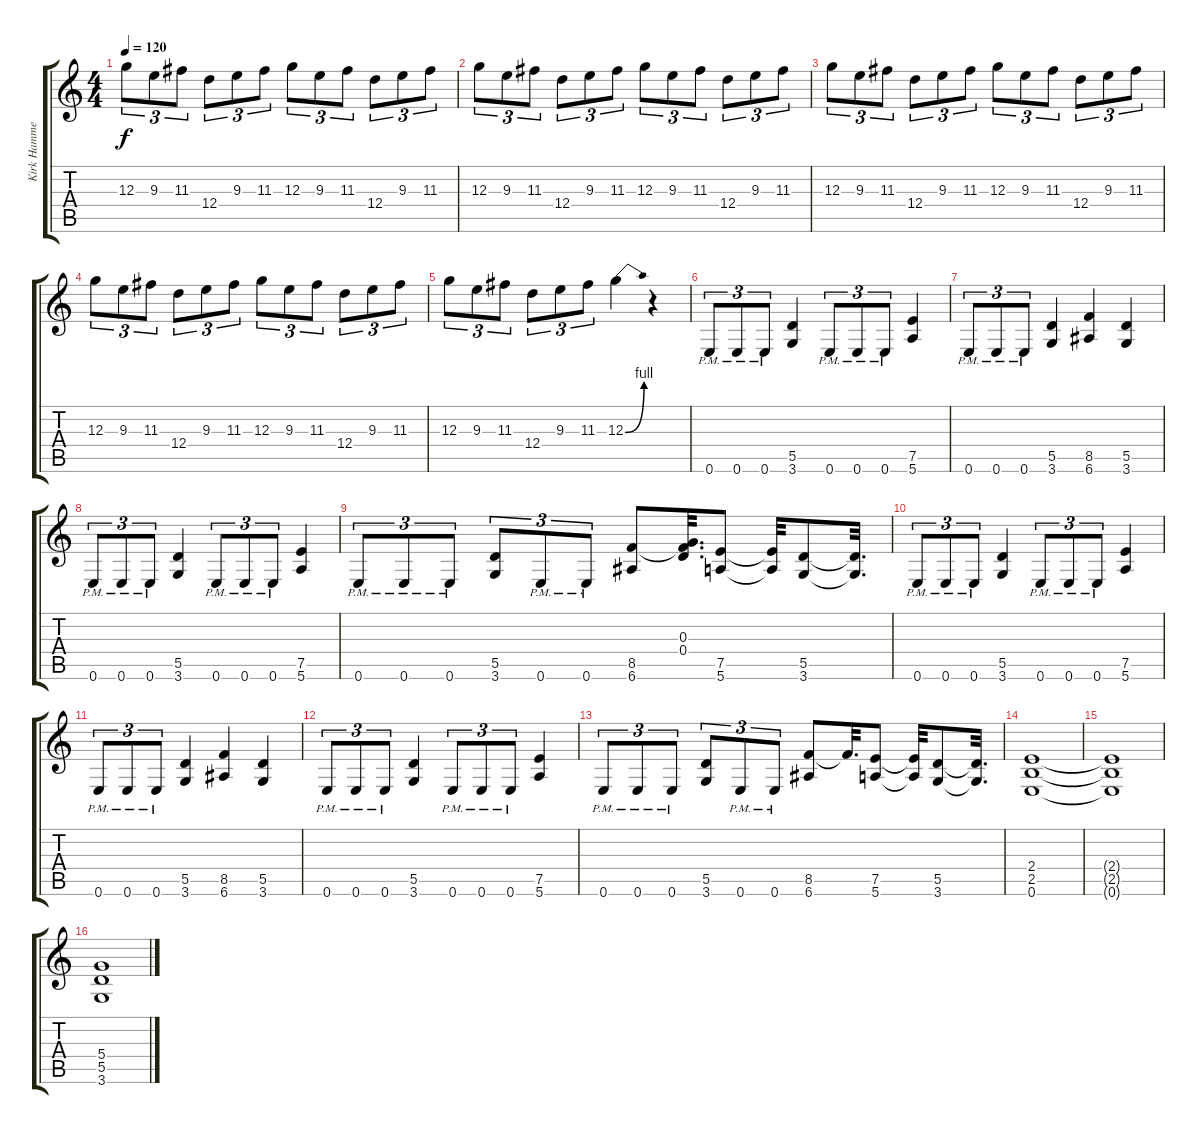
\track ("Kirk Hammet" "Kirk Hamme") {instrument distortionguitar}
\staff {score tabs}
\tuning (E4 B3 G3 D3 A2 E2) {hide}
\ts (4 4)
\tempo 120
\clef g2
\ks c
12.3.8{tu (3 2) dy f} 9.3.8{tu (3 2)} 11.3.8{tu (3 2)} 12.4.8{tu (3 2)} 9.3.8{tu (3 2)} 11.3.8{tu (3 2)} 12.3.8{tu (3 2)} 9.3.8{tu (3 2)} 11.3.8{tu (3 2)} 12.4.8{tu (3 2)} 9.3.8{tu (3 2)} 11.3.8{tu (3 2)} |
12.3.8{tu (3 2)} 9.3.8{tu (3 2)} 11.3.8{tu (3 2)} 12.4.8{tu (3 2)} 9.3.8{tu (3 2)} 11.3.8{tu (3 2)} 12.3.8{tu (3 2)} 9.3.8{tu (3 2)} 11.3.8{tu (3 2)} 12.4.8{tu (3 2)} 9.3.8{tu (3 2)} 11.3.8{tu (3 2)} |
12.3.8{tu (3 2)} 9.3.8{tu (3 2)} 11.3.8{tu (3 2)} 12.4.8{tu (3 2)} 9.3.8{tu (3 2)} 11.3.8{tu (3 2)} 12.3.8{tu (3 2)} 9.3.8{tu (3 2)} 11.3.8{tu (3 2)} 12.4.8{tu (3 2)} 9.3.8{tu (3 2)} 11.3.8{tu (3 2)} |
12.3.8{tu (3 2)} 9.3.8{tu (3 2)} 11.3.8{tu (3 2)} 12.4.8{tu (3 2)} 9.3.8{tu (3 2)} 11.3.8{tu (3 2)} 12.3.8{tu (3 2)} 9.3.8{tu (3 2)} 11.3.8{tu (3 2)} 12.4.8{tu (3 2)} 9.3.8{tu (3 2)} 11.3.8{tu (3 2)} |
12.3.8{tu (3 2)} 9.3.8{tu (3 2)} 11.3.8{tu (3 2)} 12.4.8{tu (3 2)} 9.3.8{tu (3 2)} 11.3.8{tu (3 2)} 12.3{be (bend 0 0 60 4)}.4 r.4 |
0.6{pm}.8{tu (3 2)} 0.6{pm}.8{tu (3 2)} 0.6{pm}.8{tu (3 2)} (5.5 3.6).4 0.6{pm}.8{tu (3 2)} 0.6{pm}.8{tu (3 2)} 0.6{pm}.8{tu (3 2)} (7.5 5.6).4 |
0.6{pm}.8{tu (3 2)} 0.6{pm}.8{tu (3 2)} 0.6{pm}.8{tu (3 2)} (5.5 3.6).4 (8.5 6.6).4 (5.5 3.6).4 |
0.6{pm}.8{tu (3 2)} 0.6{pm}.8{tu (3 2)} 0.6{pm}.8{tu (3 2)} (5.5 3.6).4 0.6{pm}.8{tu (3 2)} 0.6{pm}.8{tu (3 2)} 0.6{pm}.8{tu (3 2)} (7.5 5.6).4 |
0.6{pm}.8{tu (3 2)} 0.6{pm}.8{tu (3 2)} 0.6{pm}.8{tu (3 2)} (5.5 3.6).8{tu (3 2)} 0.6{pm}.8{tu (3 2)} 0.6{pm}.8{tu (3 2)} (8.5 6.6).8 (0.3 0.4 8.5{t}).32{d} (7.5 5.6).8 (7.5{t} 5.6{t}).32 (5.5 3.6).8 (5.5{t} 3.6{t}).32{d} |
0.6{pm}.8{tu (3 2)} 0.6{pm}.8{tu (3 2)} 0.6{pm}.8{tu (3 2)} (5.5 3.6).4 0.6{pm}.8{tu (3 2)} 0.6{pm}.8{tu (3 2)} 0.6{pm}.8{tu (3 2)} (7.5 5.6).4 |
0.6{pm}.8{tu (3 2)} 0.6{pm}.8{tu (3 2)} 0.6{pm}.8{tu (3 2)} (5.5 3.6).4 (8.5 6.6).4 (5.5 3.6).4 |
0.6{pm}.8{tu (3 2)} 0.6{pm}.8{tu (3 2)} 0.6{pm}.8{tu (3 2)} (5.5 3.6).4 0.6{pm}.8{tu (3 2)} 0.6{pm}.8{tu (3 2)} 0.6{pm}.8{tu (3 2)} (7.5 5.6).4 |
0.6{pm}.8{tu (3 2)} 0.6{pm}.8{tu (3 2)} 0.6{pm}.8{tu (3 2)} (5.5 3.6).8{tu (3 2)} 0.6{pm}.8{tu (3 2)} 0.6{pm}.8{tu (3 2)} (8.5 6.6).8 8.5{t}.32{d} (7.5 5.6).8 (7.5{t} 5.6{t}).32 (5.5 3.6).8 (5.5{t} 3.6{t}).32{d} |
(2.4 2.5 0.6).1 |
(2.4{t} 2.5{t} 0.6{t}).1 |
(5.4 5.5 3.6).1
